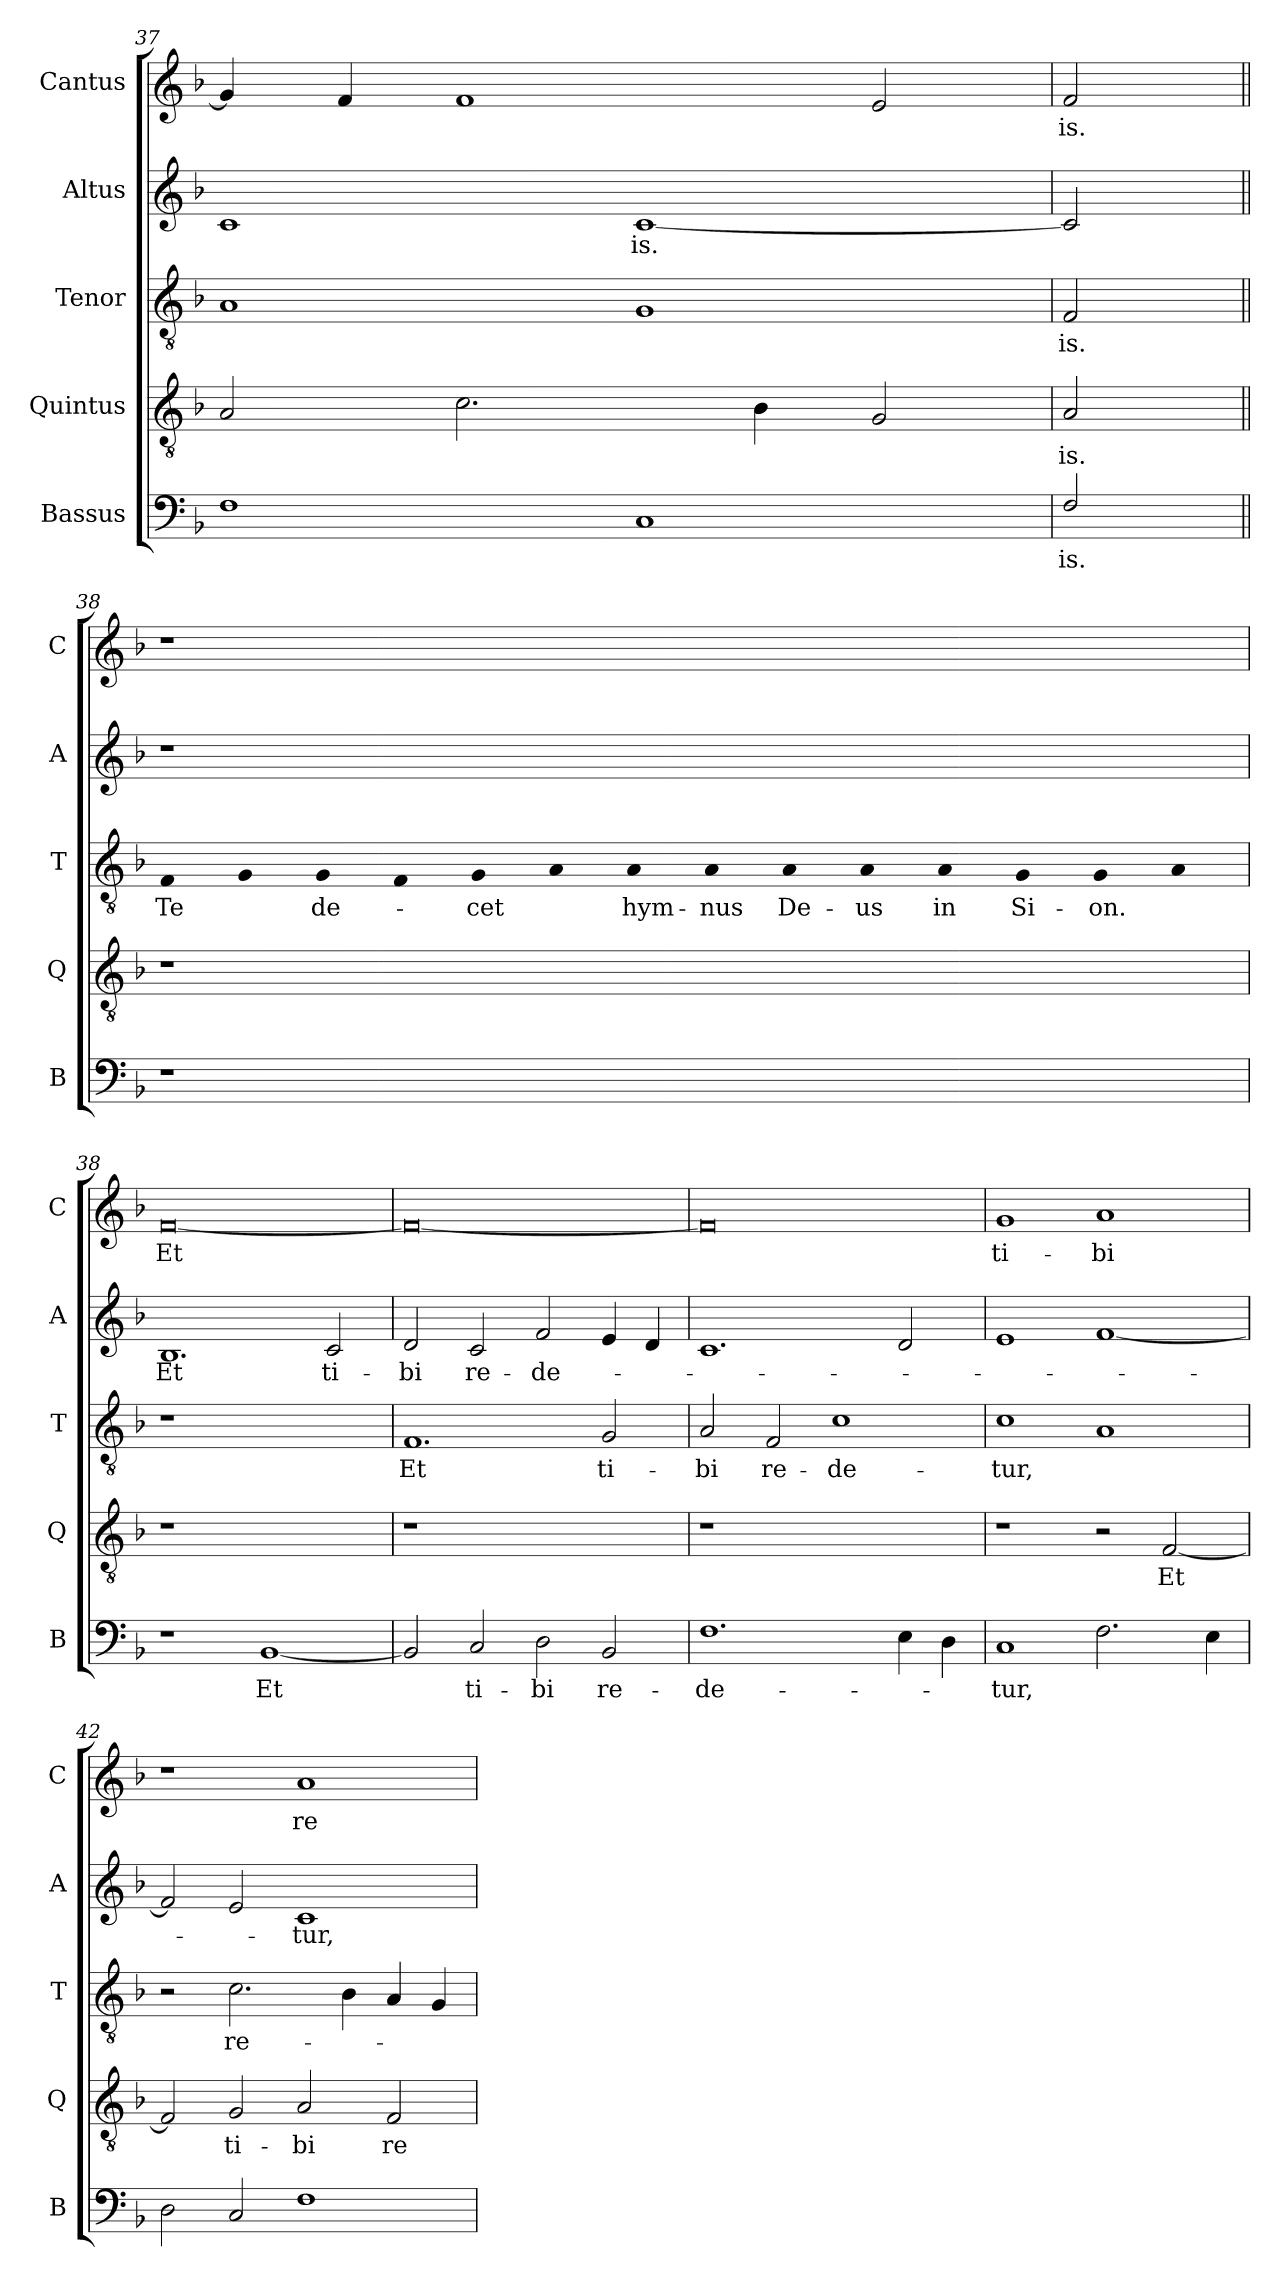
**kern	**text	**kern	**text	**kern	**text	**kern	**text	**kern	**text
*part5	*part5	*part4	*part4	*part3	*part3	*part2	*part2	*part1	*part1
*staff5	*staff5	*staff4	*staff4	*staff3	*staff3	*staff2	*staff2	*staff1	*staff1
*I"Bassus	*	*I"Quintus	*	*I"Tenor	*	*I"Altus	*	*I"Cantus	*
*I'B	*	*I'Q	*	*I'T	*	*I'A	*	*I'C	*
*clefF4	*	*clefGv2	*	*clefGv2	*	*clefG2	*	*clefG2	*
*k[b-]	*	*k[b-]	*	*k[b-]	*	*k[b-]	*	*k[b-]	*
*F:	*	*F:	*	*F:	*	*F:	*	*F:	*
=37	=37	=37	=37	=37	=37	=37	=37	=37	=37
1F	.	2A/	.	1A	.	1c	.	4g/]	.
.	.	.	.	.	.	.	.	4f/	.
.	.	2.c\	.	.	.	.	.	1f	.
!	!	!	!	!	!	!	!LO:LY:b	!	!
1C	.	.	.	1G	.	[1c	-is.	.	.
.	.	4B-\	.	.	.	.	.	.	.
.	.	2G/	.	.	.	.	.	2e/	.
=38	=38	=38	=38	=38	=38	=38	=38	=38	=38
!	!LO:LY:b	!	!LO:LY:b	!	!LO:LY:b	!	!	!	!LO:LY:b
2F/	-is.	2A/	-is.	2F/	-is.	2c/]	.	2f/	-is.
!!LO:PB:g=z
=38X4||	=38X4||	=38X4||	=38X4||	=38X4||	=38X4||	=38X4||	=38X4||	=38X4||	=38X4||
!	!	!	!	!LO:N:head=solid	!LO:LY:b	!	!	!	!
1r	.	1r	.	1F	Te	1r	.	1r	.
!	!	!	!	!LO:N:head=solid	!	!	!	!	!
000ryy	.	000ryy	.	1G	.	000ryy	.	000ryy	.
!	!	!	!	!LO:N:head=solid	!LO:LY:b	!	!	!	!
.	.	.	.	1G	de-	.	.	.	.
!	!	!	!	!LO:N:head=solid	!	!	!	!	!
.	.	.	.	1F	.	.	.	.	.
!	!	!	!	!LO:N:head=solid	!LO:LY:b	!	!	!	!
.	.	.	.	1G	-cet	.	.	.	.
!	!	!	!	!LO:N:head=solid	!	!	!	!	!
.	.	.	.	1A	.	.	.	.	.
!	!	!	!	!LO:N:head=solid	!LO:LY:b	!	!	!	!
.	.	.	.	1A	hym-	.	.	.	.
!	!	!	!	!LO:N:head=solid	!LO:LY:b	!	!	!	!
.	.	.	.	1A	-nus	.	.	.	.
!	!	!	!	!LO:N:head=solid	!LO:LY:b	!	!	!	!
.	.	.	.	1A	De-	.	.	.	.
!	!	!	!	!LO:N:head=solid	!LO:LY:b	!	!	!	!
00ryy	.	00ryy	.	1A	-us	00ryy	.	00ryy	.
!	!	!	!	!LO:N:head=solid	!LO:LY:b	!	!	!	!
.	.	.	.	1A	in	.	.	.	.
!	!	!	!	!LO:N:head=solid	!LO:LY:b	!	!	!	!
.	.	.	.	1G	Si-	.	.	.	.
!	!	!	!	!LO:N:head=solid	!LO:LY:b	!	!	!	!
.	.	.	.	1G	-on.	.	.	.	.
!	!	!	!	!LO:N:head=solid	!	!	!	!	!
1ryy	.	1ryy	.	1A	.	1ryy	.	1ryy	.
!!LO:LB:g=z
=38X5	=38X5	=38X5	=38X5	=38X5	=38X5	=38X5	=38X5	=38X5	=38X5
!	!	!	!	!	!	!	!LO:LY:b	!	!LO:LY:b
1r	.	1r	.	1r	.	1.B-	Et	[0f	Et
!	!LO:LY:b	!	!	!	!	!	!	!	!
[1BB-	Et	1ryy	.	1ryy	.	.	.	.	.
!	!	!	!	!	!	!	!LO:LY:b	!	!
.	.	.	.	.	.	2c/	ti-	.	.
=39	=39	=39	=39	=39	=39	=39	=39	=39	=39
!	!	!	!	!	!LO:LY:b	!	!LO:LY:b	!	!
2BB-/]	.	1r	.	1.F	Et	2d/	-bi	0f_	.
!	!LO:LY:b	!	!	!	!	!	!LO:LY:b	!	!
2C/	ti-	.	.	.	.	2c/	re-	.	.
!	!LO:LY:b	!	!	!	!	!	!LO:LY:b	!	!
2D\	-bi	1ryy	.	.	.	2f/	-de-	.	.
!	!LO:LY:b	!	!	!	!LO:LY:b	!	!	!	!
2BB-/	re-	.	.	2G/	ti-	4e/	.	.	.
.	.	.	.	.	.	4d/	.	.	.
=40	=40	=40	=40	=40	=40	=40	=40	=40	=40
!	!LO:LY:b	!	!	!	!LO:LY:b	!	!	!	!
1.F	-de-	1r	.	2A/	-bi	1.c	.	0f]	.
!	!	!	!	!	!LO:LY:b	!	!	!	!
.	.	.	.	2F/	re-	.	.	.	.
!	!	!	!	!	!LO:LY:b	!	!	!	!
.	.	1ryy	.	1c	-de-	.	.	.	.
4E\	.	.	.	.	.	2d/	.	.	.
4D\	.	.	.	.	.	.	.	.	.
=41	=41	=41	=41	=41	=41	=41	=41	=41	=41
!	!LO:LY:b	!	!	!	!LO:LY:b	!	!	!	!LO:LY:b
1C	-tur,	1r	.	1c	-tur,	1e	.	1g	ti-
!	!	!	!	!	!	!	!	!	!LO:LY:b
2.F\	.	2r	.	1A	.	[1f	.	1a	-bi
!	!	!	!LO:LY:b	!	!	!	!	!	!
.	.	[2F/	Et	.	.	.	.	.	.
4E\	.	.	.	.	.	.	.	.	.
=42	=42	=42	=42	=42	=42	=42	=42	=42	=42
2D\	.	2F/]	.	2r	.	2f/]	.	1r	.
!	!	!	!LO:LY:b	!	!LO:LY:b	!	!	!	!
2C/	.	2G/	ti-	2.c\	re-	2e/	.	.	.
!	!	!	!LO:LY:b	!	!	!	!LO:LY:b	!	!LO:LY:b
1F	.	2A/	-bi	.	.	1c	-tur,	1a	re-
.	.	.	.	4B-\	.	.	.	.	.
!	!	!	!LO:LY:b	!	!	!	!	!	!
.	.	2F/	re-	4A/	.	.	.	.	.
.	.	.	.	4G/	.	.	.	.	.
=	=	=	=	=	=	=	=	=	=
*-	*-	*-	*-	*-	*-	*-	*-	*-	*-
